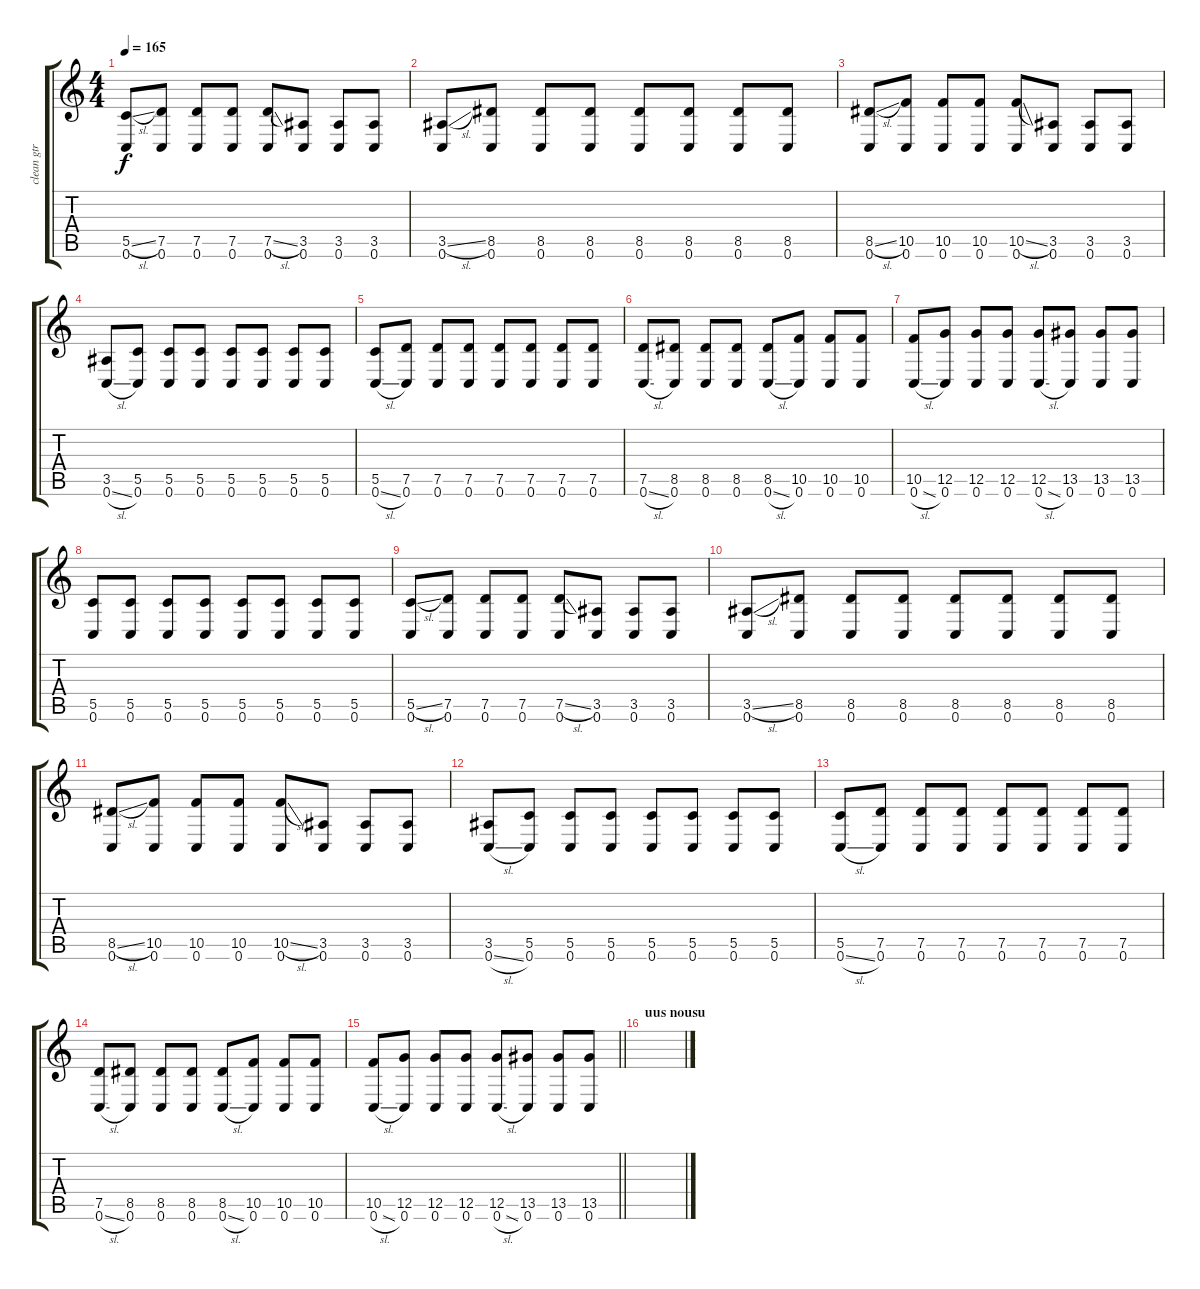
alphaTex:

\track ("clean gtr -mikko" "clean gtr ") {instrument electricguitarclean}
\staff {score tabs}
\tuning (D4 A3 F3 C3 G2 C2) {hide}
\ts (4 4)
\tempo 165
\clef g2
\ks c
(5.5{sl} 0.6).8{dy f} (7.5 0.6).8 (7.5 0.6).8 (7.5 0.6).8 (7.5{sl} 0.6).8 (3.5 0.6).8 (3.5 0.6).8 (3.5 0.6).8 |
(3.5{sl} 0.6).8 (8.5 0.6).8 (8.5 0.6).8 (8.5 0.6).8 (8.5 0.6).8 (8.5 0.6).8 (8.5 0.6).8 (8.5 0.6).8 |
(8.5{sl} 0.6).8 (10.5 0.6).8 (10.5 0.6).8 (10.5 0.6).8 (10.5{sl} 0.6).8 (3.5 0.6).8 (3.5 0.6).8 (3.5 0.6).8 |
(3.5 0.6{sl}).8 (5.5 0.6).8 (5.5 0.6).8 (5.5 0.6).8 (5.5 0.6).8 (5.5 0.6).8 (5.5 0.6).8 (5.5 0.6).8 |
(5.5 0.6{sl}).8 (7.5 0.6).8 (7.5 0.6).8 (7.5 0.6).8 (7.5 0.6).8 (7.5 0.6).8 (7.5 0.6).8 (7.5 0.6).8 |
(7.5 0.6{sl}).8 (8.5 0.6).8 (8.5 0.6).8 (8.5 0.6).8 (8.5 0.6{sl}).8 (10.5 0.6).8 (10.5 0.6).8 (10.5 0.6).8 |
(10.5 0.6{sl}).8 (12.5 0.6).8 (12.5 0.6).8 (12.5 0.6).8 (12.5 0.6{sl}).8 (13.5 0.6).8 (13.5 0.6).8 (13.5 0.6).8 |
(5.5 0.6).8 (5.5 0.6).8 (5.5 0.6).8 (5.5 0.6).8 (5.5 0.6).8 (5.5 0.6).8 (5.5 0.6).8 (5.5 0.6).8 |
(5.5{sl} 0.6).8 (7.5 0.6).8 (7.5 0.6).8 (7.5 0.6).8 (7.5{sl} 0.6).8 (3.5 0.6).8 (3.5 0.6).8 (3.5 0.6).8 |
(3.5{sl} 0.6).8 (8.5 0.6).8 (8.5 0.6).8 (8.5 0.6).8 (8.5 0.6).8 (8.5 0.6).8 (8.5 0.6).8 (8.5 0.6).8 |
(8.5{sl} 0.6).8 (10.5 0.6).8 (10.5 0.6).8 (10.5 0.6).8 (10.5{sl} 0.6).8 (3.5 0.6).8 (3.5 0.6).8 (3.5 0.6).8 |
(3.5 0.6{sl}).8 (5.5 0.6).8 (5.5 0.6).8 (5.5 0.6).8 (5.5 0.6).8 (5.5 0.6).8 (5.5 0.6).8 (5.5 0.6).8 |
(5.5 0.6{sl}).8 (7.5 0.6).8 (7.5 0.6).8 (7.5 0.6).8 (7.5 0.6).8 (7.5 0.6).8 (7.5 0.6).8 (7.5 0.6).8 |
(7.5 0.6{sl}).8 (8.5 0.6).8 (8.5 0.6).8 (8.5 0.6).8 (8.5 0.6{sl}).8 (10.5 0.6).8 (10.5 0.6).8 (10.5 0.6).8 |
\barLineRight lightlight
(10.5 0.6{sl}).8 (12.5 0.6).8 (12.5 0.6).8 (12.5 0.6).8 (12.5 0.6{sl}).8 (13.5 0.6).8 (13.5 0.6).8 (13.5 0.6).8 |
\section ("" "uus nousu")
